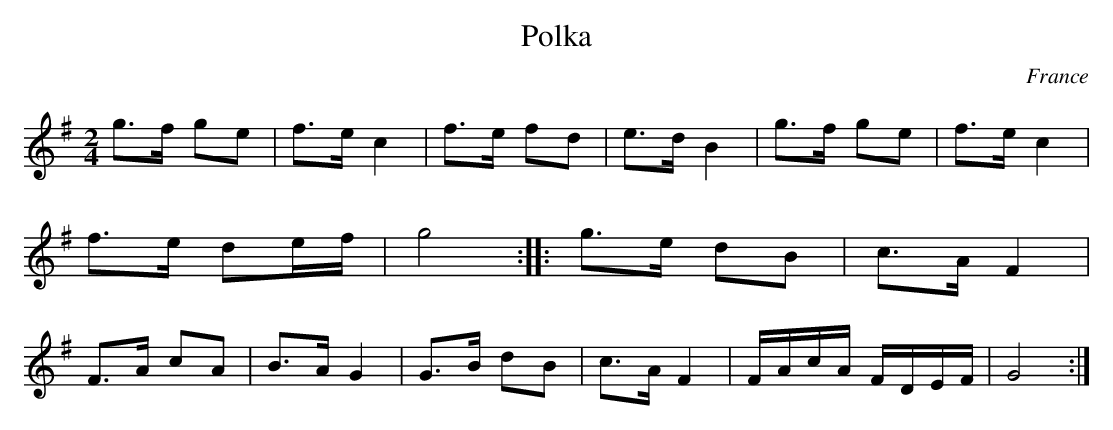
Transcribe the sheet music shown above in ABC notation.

X:1
T:Polka
O:France
M:2/4
K:G
g3f g2e2|f3ec4|f3e f2d2|e3dB4|\
g3f g2e2|f3ec4|f3e d2ef|g8::\
g3e d2B2|c3AF4|F3A c2A2|B3AG4|\
G3B d2B2|c3AF4|FAcA FDEF|G8:|
